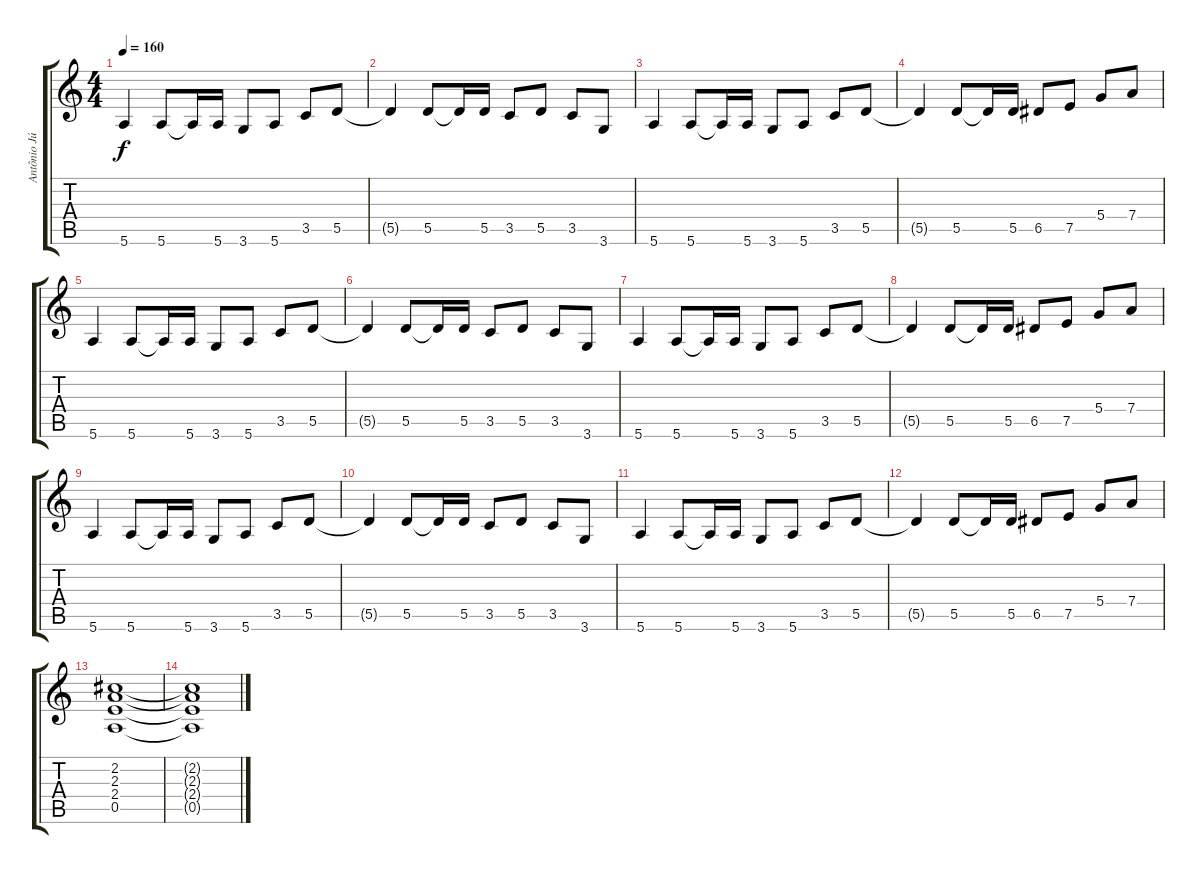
\track ("Antônio Júlio Nastácia" "Antônio Jú") {instrument distortionguitar}
\staff {score tabs}
\tuning (E4 B3 G3 D3 A2 E2) {hide}
\ts (4 4)
\tempo 160
\clef g2
\ks c
5.6.4{dy f} 5.6.8 5.6{t}.16 5.6.16 3.6.8 5.6.8 3.5.8 5.5.8 |
5.5{t}.4 5.5.8 5.5{t}.16 5.5.16 3.5.8 5.5.8 3.5.8 3.6.8 |
5.6.4 5.6.8 5.6{t}.16 5.6.16 3.6.8 5.6.8 3.5.8 5.5.8 |
5.5{t}.4 5.5.8 5.5{t}.16 5.5.16 6.5.8 7.5.8 5.4.8 7.4.8 |
5.6.4 5.6.8 5.6{t}.16 5.6.16 3.6.8 5.6.8 3.5.8 5.5.8 |
5.5{t}.4 5.5.8 5.5{t}.16 5.5.16 3.5.8 5.5.8 3.5.8 3.6.8 |
5.6.4 5.6.8 5.6{t}.16 5.6.16 3.6.8 5.6.8 3.5.8 5.5.8 |
5.5{t}.4 5.5.8 5.5{t}.16 5.5.16 6.5.8 7.5.8 5.4.8 7.4.8 |
5.6.4 5.6.8 5.6{t}.16 5.6.16 3.6.8 5.6.8 3.5.8 5.5.8 |
5.5{t}.4 5.5.8 5.5{t}.16 5.5.16 3.5.8 5.5.8 3.5.8 3.6.8 |
5.6.4 5.6.8 5.6{t}.16 5.6.16 3.6.8 5.6.8 3.5.8 5.5.8 |
5.5{t}.4 5.5.8 5.5{t}.16 5.5.16 6.5.8 7.5.8 5.4.8 7.4.8 |
(2.2 2.3 2.4 0.5).1 |
(2.2{t} 2.3{t} 2.4{t} 0.5{t}).1
